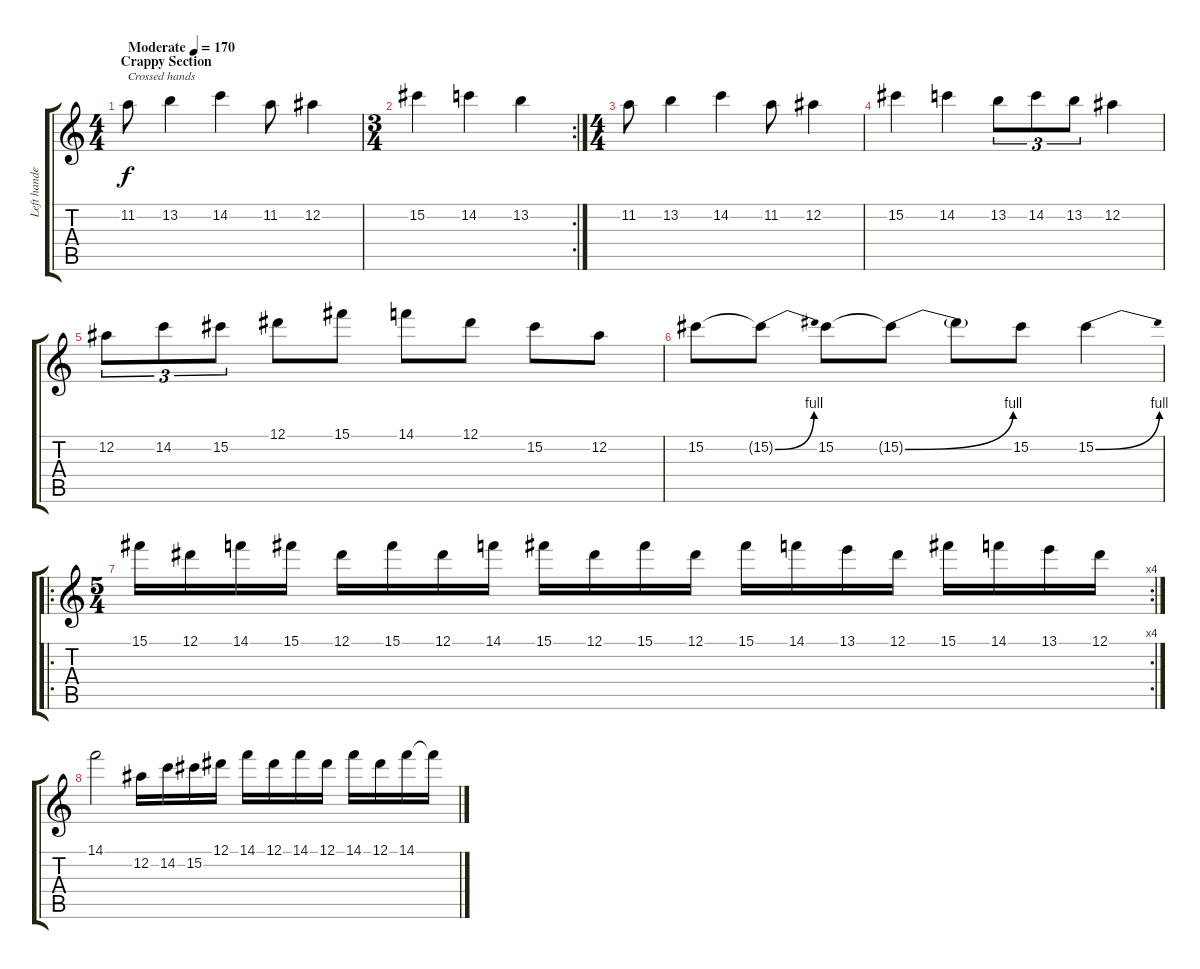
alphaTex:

\track ("Left handed guitar half" "Left hande") {instrument distortionguitar}
\staff {score tabs}
\tuning (Eb4 Bb3 Gb3 Db3 Ab2 Eb2) {hide}
\ts (4 4)
\section ("" "Crappy Section")
\tempo (170 "Moderate")
\clef g2
\ks c
11.2.8{txt "Crossed hands" dy f instrument distortionguitar} 13.2.4 14.2.4 11.2.8 12.2.4 |
\rc 2
\ts (3 4)
15.2.4 14.2.4 13.2.4 |
\ts (4 4)
11.2.8 13.2.4 14.2.4 11.2.8 12.2.4 |
15.2.4 14.2.4 13.2.8{tu (3 2)} 14.2.8{tu (3 2)} 13.2.8{tu (3 2)} 12.2.4 |
12.2.8{tu (3 2)} 14.2.8{tu (3 2)} 15.2.8{tu (3 2)} 12.1.8 15.1.8 14.1.8 12.1.8 15.2.8 12.2.8 |
15.2.8 15.2{be (bend 0 0 60 4) t}.8 15.2.8 15.2{be (bend 0 0 60 4) t}.8 15.2{t}.8 15.2.8 15.2{be (bend 0 0 60 4)}.4 |
\ro
\rc 4
\ts (5 4)
15.1.16 12.1.16 14.1.16 15.1.16 12.1.16 15.1.16 12.1.16 14.1.16 15.1.16 12.1.16 15.1.16 12.1.16 15.1.16 14.1.16 13.1.16 12.1.16 15.1.16 14.1.16 13.1.16 12.1.16 |
14.1.2 12.2.16 14.2.16 15.2.16 12.1.16 14.1.16 12.1.16 14.1.16 12.1.16 14.1.16 12.1.16 14.1.16 14.1{t}.16
